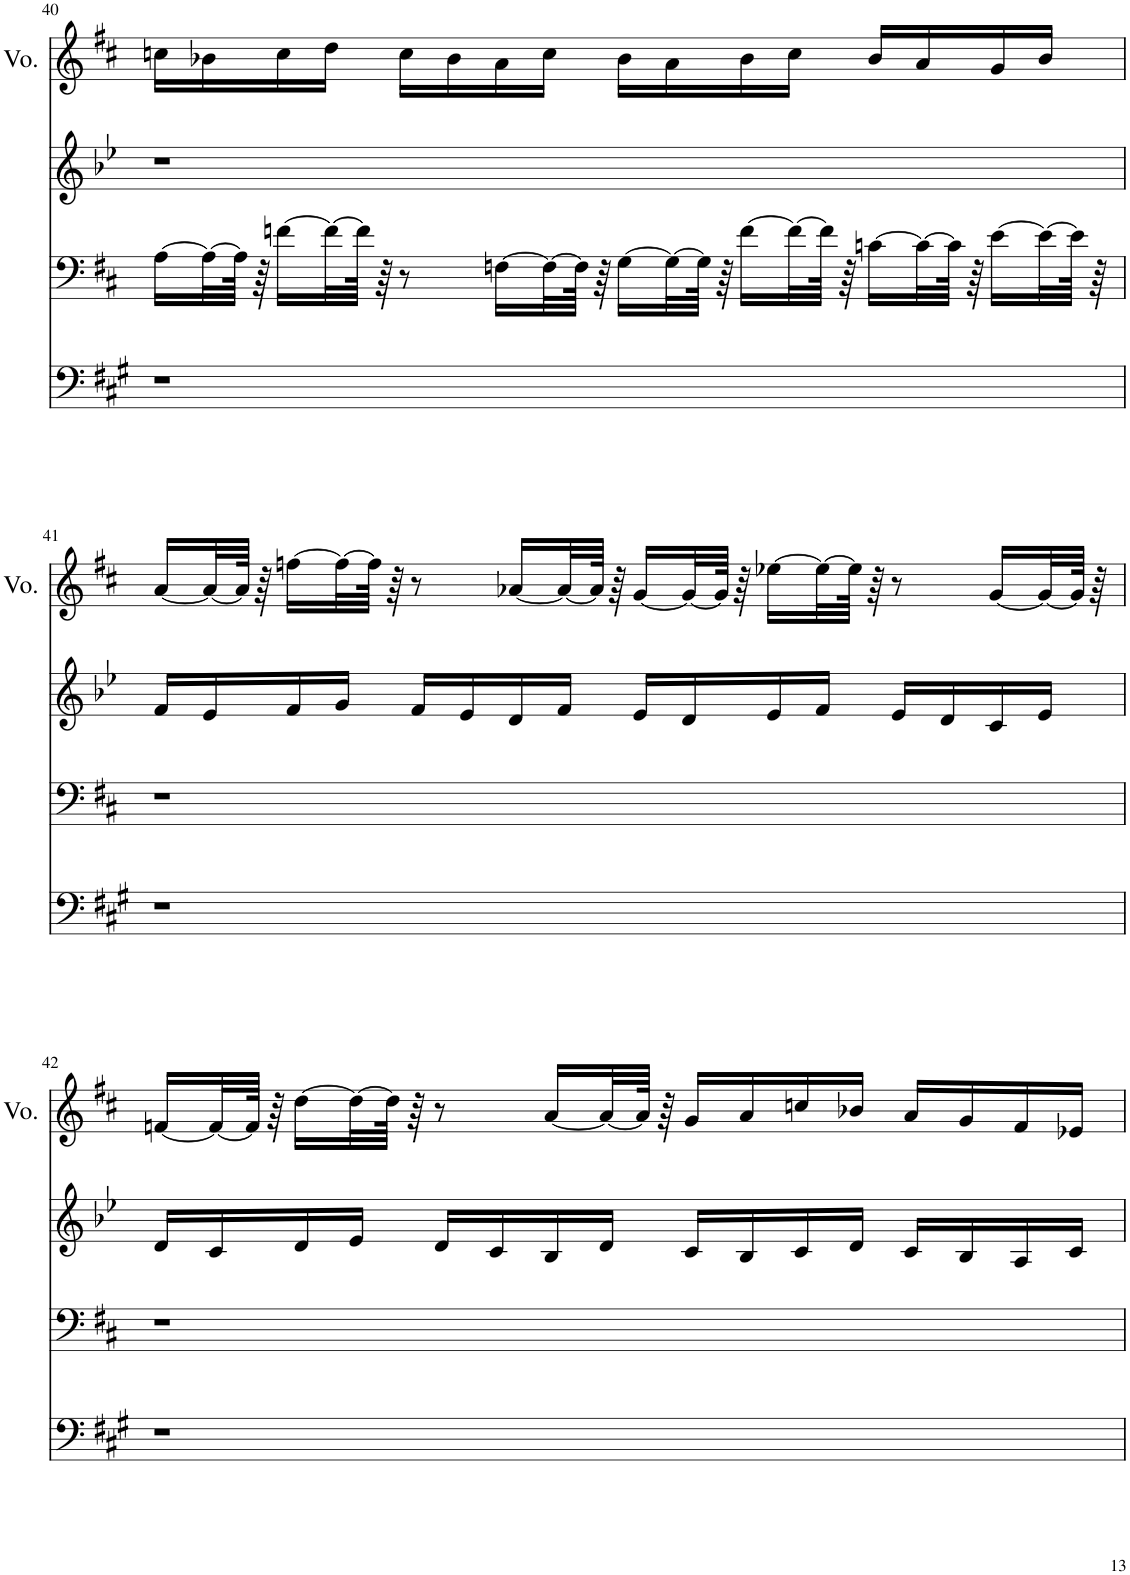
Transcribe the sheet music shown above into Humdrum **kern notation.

**kern	**kern	**kern	**kern
*part4	*part3	*part2	*part1
*staff4	*staff3	*staff2	*staff1
*I"Organ	*I"Organ	*I"Organ	*I"Voice
*	*	*	*I'Vo.
!!LO:PB:g=z
*clefF4	*clefF4	*clefG2	*clefG2
*Trd7c12	*	*	*
*k[f#c#g#]	*k[f#c#]	*k[b-e-]	*k[f#c#]
*M4/4	*M4/4	*M4/4	*M4/4
=40	=40	=40	=40
1r	[16A\LL	1r	16ccn\LL
.	32A\L_	.	16b-X\
.	64A\JJJk]	.	.
.	64r	.	.
.	[16fn\LL	.	16cc\
.	32f\L_	.	16dd\JJ
.	64f\JJJk]	.	.
.	64r	.	.
.	8r	.	16cc\LL
.	.	.	16b-\
.	[16Fn\LL	.	16a\
.	32F\L_	.	16cc\JJ
.	64F\JJJk]	.	.
.	64r	.	.
.	[16G\LL	.	16b-\LL
.	32G\L_	.	16a\
.	64G\JJJk]	.	.
.	64r	.	.
.	[16f\LL	.	16b-\
.	32f\L_	.	16cc\JJ
.	64f\JJJk]	.	.
.	64r	.	.
.	[16cn\LL	.	16b-/LL
.	32c\L_	.	16a/
.	64c\JJJk]	.	.
.	64r	.	.
.	[16e\LL	.	16g/
.	32e\L_	.	16b-/JJ
.	64e\JJJk]	.	.
.	64r	.	.
!!LO:LB:g=z
=41	=41	=41	=41
1r	1r	16f/LL	[16a/LL
.	.	16e-/	32a/L_
.	.	.	64a/JJJk]
.	.	.	64r
.	.	16f/	[16ffn\LL
.	.	16g/JJ	32ff\L_
.	.	.	64ff\JJJk]
.	.	.	64r
.	.	16f/LL	8r
.	.	16e-/	.
.	.	16d/	[16a-X/LL
.	.	16f/JJ	32a-/L_
.	.	.	64a-/JJJk]
.	.	.	64r
.	.	16e-/LL	[16g/LL
.	.	16d/	32g/L_
.	.	.	64g/JJJk]
.	.	.	64r
.	.	16e-/	[16ee-X\LL
.	.	16f/JJ	32ee-\L_
.	.	.	64ee-\JJJk]
.	.	.	64r
.	.	16e-/LL	8r
.	.	16d/	.
.	.	16c/	[16g/LL
.	.	16e-/JJ	32g/L_
.	.	.	64g/JJJk]
.	.	.	64r
!!LO:LB:g=z
=42	=42	=42	=42
1r	1r	16d/LL	[16fn/LL
.	.	16c/	32f/L_
.	.	.	64f/JJJk]
.	.	.	64r
.	.	16d/	[16dd\LL
.	.	16e-/JJ	32dd\L_
.	.	.	64dd\JJJk]
.	.	.	64r
.	.	16d/LL	8r
.	.	16c/	.
.	.	16B-/	[16a/LL
.	.	16d/JJ	32a/L_
.	.	.	64a/JJJk]
.	.	.	64r
.	.	16c/LL	16g/LL
.	.	16B-/	16a/
.	.	16c/	16ccn/
.	.	16d/JJ	16b-X/JJ
.	.	16c/LL	16a/LL
.	.	16B-/	16g/
.	.	16A/	16f/
.	.	16c/JJ	16e-X/JJ
=	=	=	=
*-	*-	*-	*-
